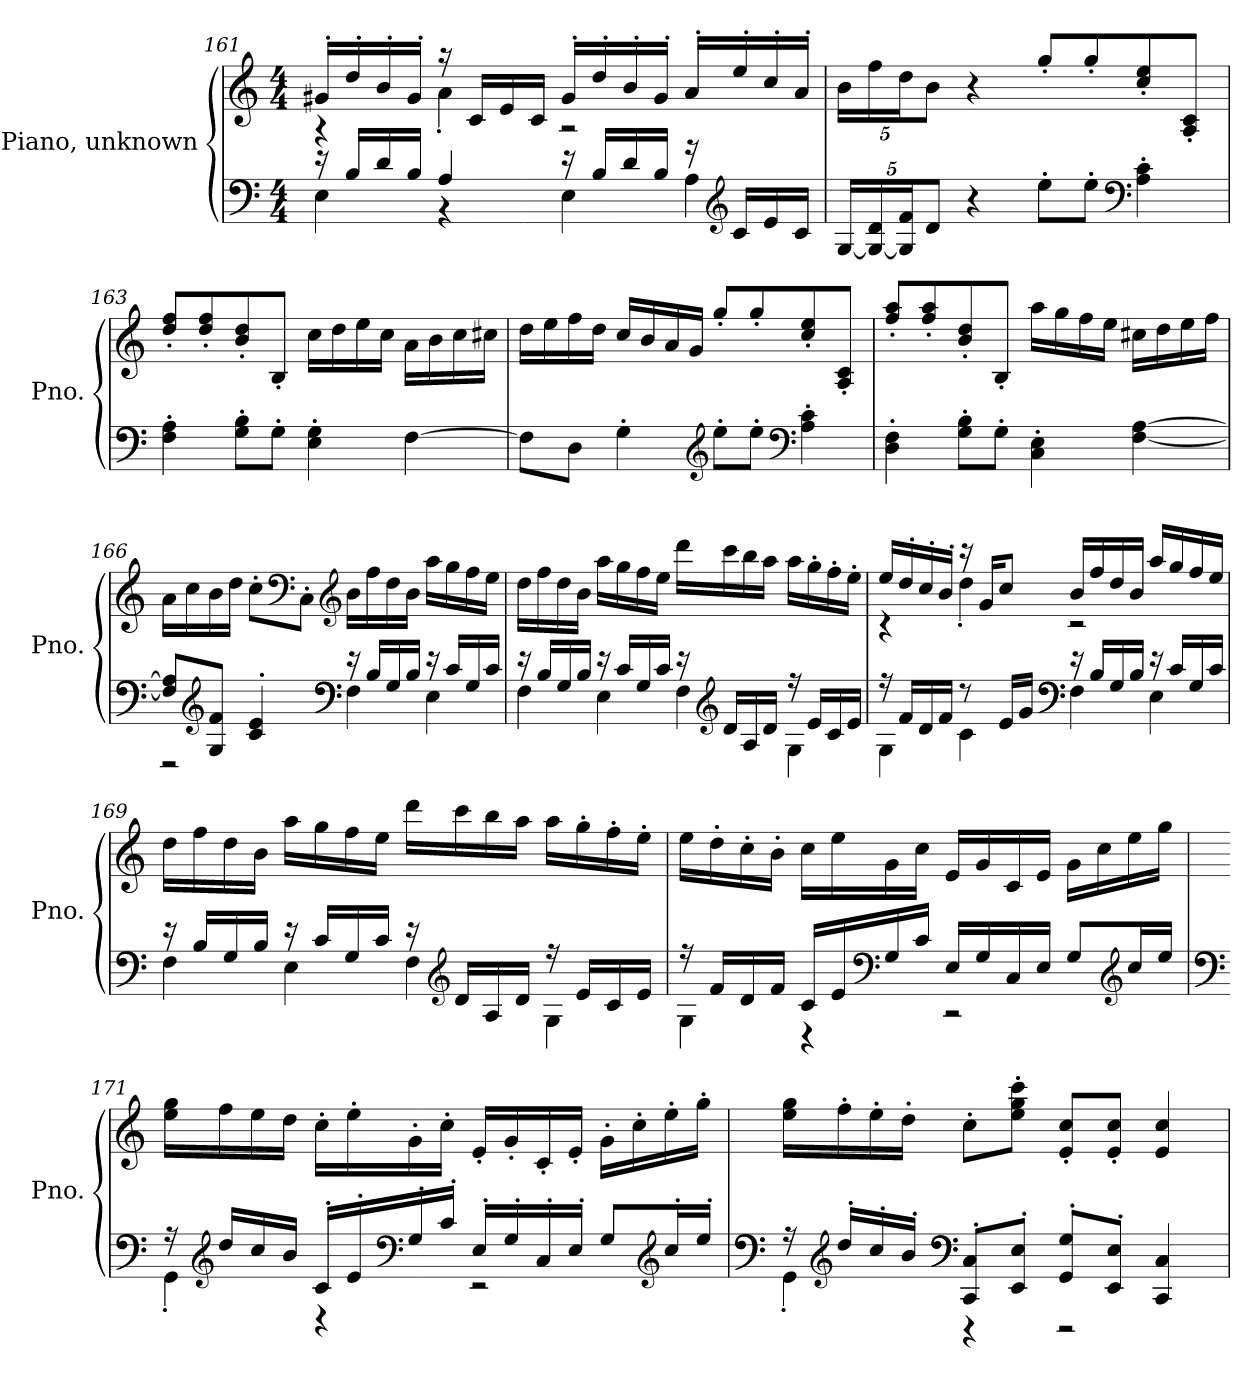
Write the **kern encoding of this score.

**kern	**kern
*part1	*part1
*staff2	*staff1
*I"Piano, unknown	*
*I'Pno.	*
!!LO:PB:g=z
*clefF4	*clefG2
*k[]	*k[]
*M4/4	*M4/4
=161	=161
*^	*^
16r	4E\	16g#X'/LL	4r
16B/LL	.	16dd'/	.
16d/	.	16b'/	.
16B/JJ	.	16g#'/JJ	.
4A/	4r	16r	4a'\
.	.	16c/LL	.
.	.	16e/	.
.	.	16c/JJ	.
16r	4E\	16g#'/LL	2r
16B/LL	.	16dd'/	.
16d/	.	16b'/	.
16B/JJ	.	16g#'/JJ	.
16r	4A\	16a'/LL	.
*clefG2	*	*	*
16c/LL	.	16ee'/	.
16e/	.	16cc'/	.
16c/JJ	.	16a'/JJ	.
*v	*v	*	*
*	*v	*v
=162	=162
*Xbrackettup	*Xbrackettup
[20G/LL	20b\LL
20G/_ 20d/	20ff\
20G/] 20f/J	20dd\J
10d/J	10b\J
4r	4r
8ee'\L	8gg'/L
8ee'\J	8gg'/
*clefF4	*
4A\' 4c\'	8cc/' 8ee/'
.	8A/' 8c/'J
=163	=163
4F\' 4A\'	8dd/' 8ff/'L
.	8dd/' 8ff/'
8G\' 8B\'L	8b/' 8dd/'
8G'\J	8B'/J
4E\' 4G\'	16cc\LL
.	16dd\
.	16ee\
.	16cc\JJ
[4F\	16a\LL
.	16b\
.	16cc\
.	16cc#X\JJ
!!LO:LB:g=z
=164	=164
8F\L]	16dd\LL
.	16ee\
8D\J	16ff\
.	16dd\JJ
4G'\	16cc/LL
.	16b/
.	16a/
.	16g/JJ
*clefG2	*
8ee'\L	8gg'/L
8ee'\J	8gg'/
*clefF4	*
4A\' 4c\'	8cc/' 8ee/'
.	8A/' 8c/'J
=165	=165
4D\' 4F\'	8ff/' 8aa/'L
.	8ff/' 8aa/'
8G\' 8B\'L	8b/' 8dd/'
8G'\J	8B'/J
4C\' 4E\'	16aa\LL
.	16gg\
.	16ff\
.	16ee\JJ
[4F\ [4A\	16cc#X\LL
.	16dd\
.	16ee\
.	16ff\JJ
=166	=166
*^	*
8F/] 8A/]L	2r	16a\LL
.	.	16cc\
*clefG2	*	*
8G/ 8f/J	.	16b\
.	.	16dd\JJ
4c/' 4e/'	.	8cc'\L
*	*	*clefF4
.	.	8C'\J
*clefF4	*	*clefG2
16r	4F\	16b\LL
16B/LL	.	16ff\
16G/	.	16dd\
16B/JJ	.	16b\JJ
16r	4E\	16aa\LL
16c/LL	.	16gg\
16G/	.	16ff\
16c/JJ	.	16ee\JJ
!!LO:LB:g=z
=167	=167	=167
16r	4F\	16dd\LL
16B/LL	.	16ff\
16G/	.	16dd\
16B/JJ	.	16b\JJ
16r	4E\	16aa\LL
16c/LL	.	16gg\
16G/	.	16ff\
16c/JJ	.	16ee\JJ
16r	4F\	16ddd\LL
*clefG2	*	*
16d/LL	.	16ccc\
16A/	.	16bb\
16d/JJ	.	16aa\JJ
16r	4G\	16aa\LL
16e/LL	.	16gg'\
16c/	.	16ff'\
16e/JJ	.	16ee'\JJ
=168	=168	=168
*	*	*^
16r	4G\	16ee/LL	4r
16f/LL	.	16dd'/	.
16d/	.	16cc'/	.
16f/JJ	.	16b'/JJ	.
8r	4c\	16r	4dd'\
.	.	16g/KL	.
16e/LL	.	8cc/J	.
16g/JJ	.	.	.
*clefF4	*	*	*
16r	4F\	16b/LL	2r
16B/LL	.	16ff/	.
16G/	.	16dd/	.
16B/JJ	.	16b/JJ	.
16r	4E\	16aa/LL	.
16c/LL	.	16gg/	.
16G/	.	16ff/	.
16c/JJ	.	16ee/JJ	.
*	*	*v	*v
!!LO:LB:g=z
=169	=169	=169
16r	4F\	16dd\LL
16B/LL	.	16ff\
16G/	.	16dd\
16B/JJ	.	16b\JJ
16r	4E\	16aa\LL
16c/LL	.	16gg\
16G/	.	16ff\
16c/JJ	.	16ee\JJ
16r	4F\	16ddd\LL
*clefG2	*	*
16d/LL	.	16ccc\
16A/	.	16bb\
16d/JJ	.	16aa\JJ
16r	4G\	16aa\LL
16e/LL	.	16gg'\
16c/	.	16ff'\
16e/JJ	.	16ee'\JJ
=170	=170	=170
16r	4G\	16ee\LL
16f/LL	.	16dd'\
16d/	.	16cc'\
16f/JJ	.	16b'\JJ
16c/LL	4r	16cc\LL
16e/	.	16ee\
*clefF4	*	*
16G/	.	16g\
16c/JJ	.	16cc\JJ
16E/LL	2r	16e/LL
16G/	.	16g/
16C/	.	16c/
16E/JJ	.	16e/JJ
8G/L	.	16g\LL
.	.	16cc\
*clefG2	*	*
16cc/L	.	16ee\
16ee/JJ	.	16gg\JJ
!!LO:LB:g=z
=171	=171	=171
*clefF4	*	*
16r	4GG'\	16ee\ 16gg\LL
*clefG2	*	*
16dd/LL	.	16ff\
16cc/	.	16ee\
16b/JJ	.	16dd\JJ
16c'/LL	4r	16cc'\LL
16e'/	.	16ee'\
*clefF4	*	*
16G'/	.	16g'\
16c'/JJ	.	16cc'\JJ
16E'/LL	2r	16e'/LL
16G'/	.	16g'/
16C'/	.	16c'/
16E'/JJ	.	16e'/JJ
8G/L	.	16g'\LL
.	.	16cc'\
*clefG2	*	*
16cc'/L	.	16ee'\
16ee'/JJ	.	16gg'\JJ
=172	=172	=172
*clefF4	*	*
16r	4GG'\	16ee\ 16gg\LL
*clefG2	*	*
16dd'/LL	.	16ff'\
16cc'/	.	16ee'\
16b'/JJ	.	16dd'\JJ
*clefF4	*	*
8CC/' 8C/'L	4r	8cc'\L
8EE/' 8E/'J	.	8ee\' 8gg\' 8ccc\'J
8GG/' 8G/'L	2r	8e/' 8cc/'L
8EE/' 8E/'J	.	8e/' 8cc/'J
4CC/ 4C/	.	4e/ 4cc/
*v	*v	*
=	=
*-	*-
